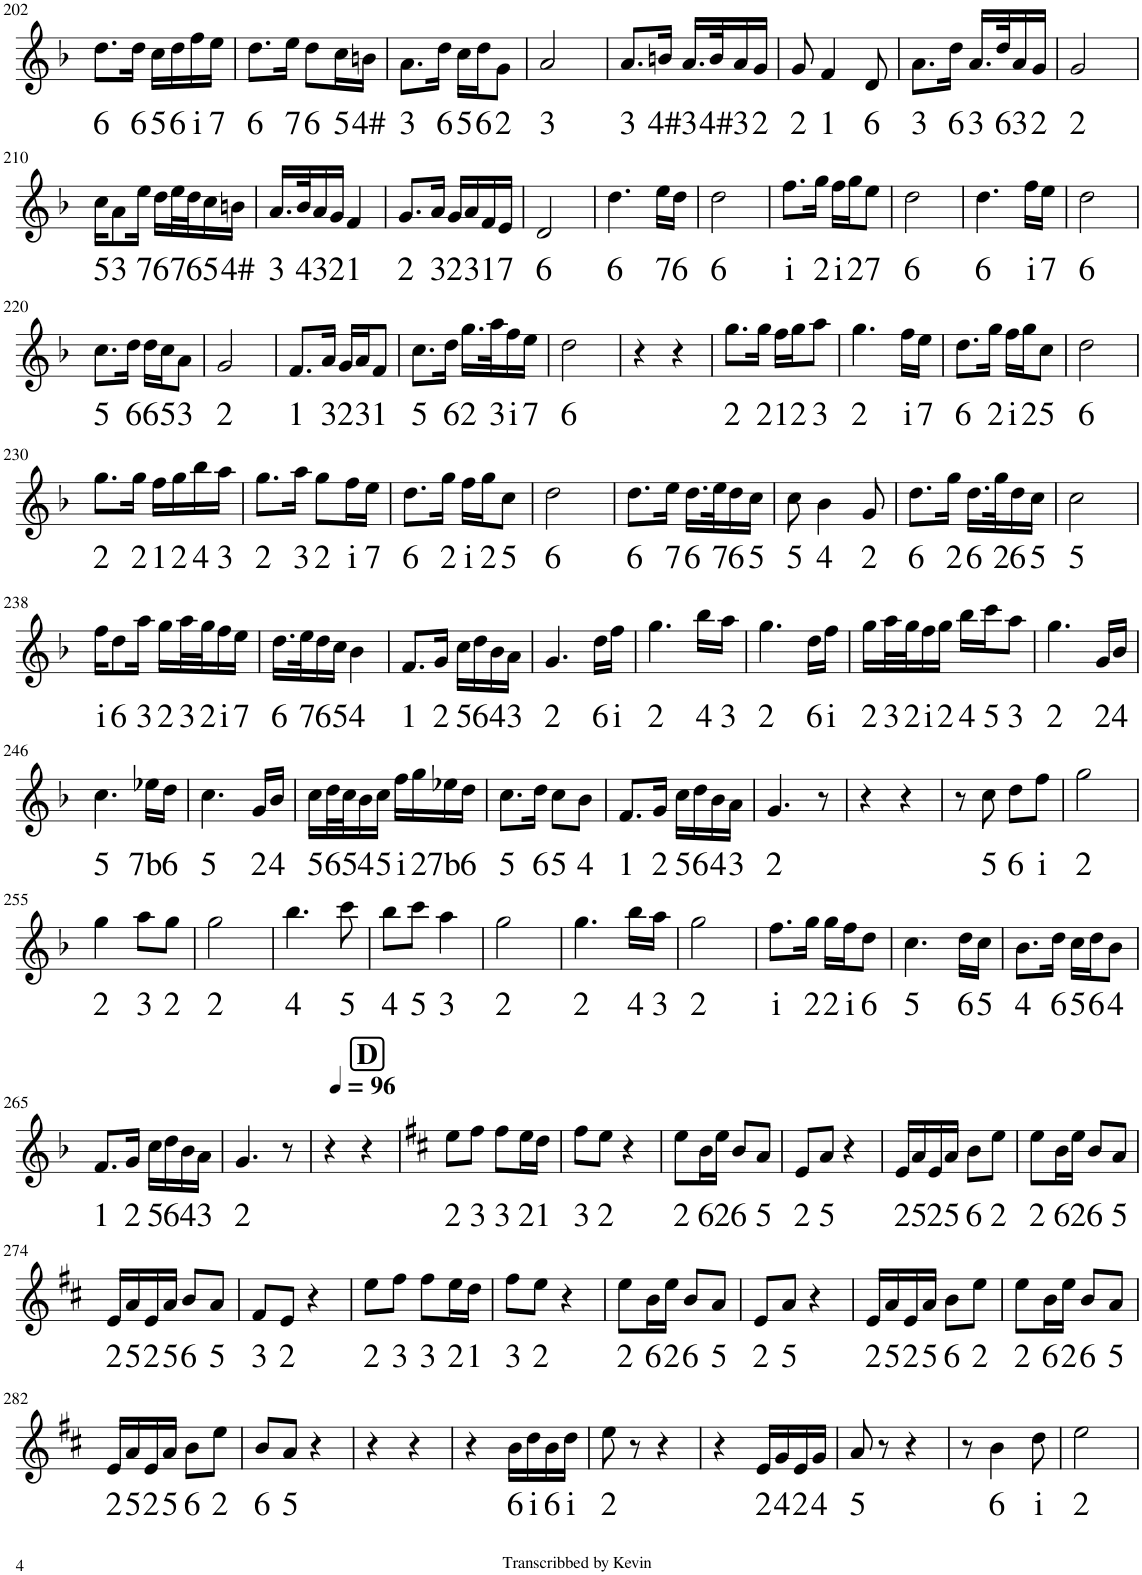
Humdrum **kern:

**kern	**text
*part1	*part1
*staff1	*staff1
*I"小提琴	*
!!LO:PB:g=z
*clefG2	*
*k[b-]	*
*M2/4	*
=202	=202
!	!LO:LY:b
8.dd\L	6
!	!LO:LY:b
16dd\Jk	6
!	!LO:LY:b
16cc\LL	5
!	!LO:LY:b
16dd\	6
!	!LO:LY:b
16ff\	i
!	!LO:LY:b
16ee\JJ	7
=203	=203
!	!LO:LY:b
8.dd\L	6
!	!LO:LY:b
16ee\Jk	7
!	!LO:LY:b
8dd\L	6
!	!LO:LY:b
16cc\L	5
!	!LO:LY:b
16bn\JJ	4#
=204	=204
!	!LO:LY:b
8.a\L	3
!	!LO:LY:b
16dd\Jk	6
!	!LO:LY:b
16cc\LL	5
!	!LO:LY:b
16dd\J	6
!	!LO:LY:b
8g\J	2
=205	=205
!	!LO:LY:b
2a/	3
=206	=206
!	!LO:LY:b
8.a/L	3
!	!LO:LY:b
16bn/Jk	4#
!	!LO:LY:b
16.a/LL	3
!	!LO:LY:b
32b/K	4#
!	!LO:LY:b
16a/	3
!	!LO:LY:b
16g/JJ	2
=207	=207
!	!LO:LY:b
8g/	2
!	!LO:LY:b
4f/	1
!	!LO:LY:b
8d/	6
=208	=208
!	!LO:LY:b
8.a\L	3
!	!LO:LY:b
16dd\Jk	6
!	!LO:LY:b
16.a/LL	3
!	!LO:LY:b
32dd/K	6
!	!LO:LY:b
16a/	3
!	!LO:LY:b
16g/JJ	2
=209	=209
!	!LO:LY:b
2g/	2
!!LO:LB:g=z
=210	=210
!	!LO:LY:b
16cc\KL	5
!	!LO:LY:b
8a\	3
!	!LO:LY:b
16ee\Jk	7
!	!LO:LY:b
16dd\LL	6
!	!LO:LY:b
32ee\L	7
!	!LO:LY:b
32dd\J	6
!	!LO:LY:b
16cc\	5
!	!LO:LY:b
16bn\JJ	4#
=211	=211
!	!LO:LY:b
16.a/LL	3
!	!LO:LY:b
32b-/K	4
!	!LO:LY:b
16a/	3
!	!LO:LY:b
16g/JJ	2
!	!LO:LY:b
4f/	1
=212	=212
!	!LO:LY:b
8.g/L	2
!	!LO:LY:b
16a/Jk	3
!	!LO:LY:b
16g/LL	2
!	!LO:LY:b
16a/	3
!	!LO:LY:b
16f/	1
!	!LO:LY:b
16e/JJ	7
=213	=213
!	!LO:LY:b
2d/	6
=214	=214
!	!LO:LY:b
4.dd\	6
!	!LO:LY:b
16ee\LL	7
!	!LO:LY:b
16dd\JJ	6
=215	=215
!	!LO:LY:b
2dd\	6
=216	=216
!	!LO:LY:b
8.ff\L	i
!	!LO:LY:b
16gg\Jk	2
!	!LO:LY:b
16ff\LL	i
!	!LO:LY:b
16gg\J	2
!	!LO:LY:b
8ee\J	7
=217	=217
!	!LO:LY:b
2dd\	6
=218	=218
!	!LO:LY:b
4.dd\	6
!	!LO:LY:b
16ff\LL	i
!	!LO:LY:b
16ee\JJ	7
=219	=219
!	!LO:LY:b
2dd\	6
!!LO:LB:g=z
=220	=220
!	!LO:LY:b
8.cc\L	5
!	!LO:LY:b
16dd\Jk	6
!	!LO:LY:b
16dd\LL	6
!	!LO:LY:b
16cc\J	5
!	!LO:LY:b
8a\J	3
=221	=221
!	!LO:LY:b
2g/	2
=222	=222
!	!LO:LY:b
8.f/L	1
!	!LO:LY:b
16a/Jk	3
!	!LO:LY:b
16g/LL	2
!	!LO:LY:b
16a/J	3
!	!LO:LY:b
8f/J	1
=223	=223
!	!LO:LY:b
8.cc\L	5
!	!LO:LY:b
16dd\Jk	6
!	!LO:LY:b
16.gg\LL	2
!	!LO:LY:b
32aa\K	3
!	!LO:LY:b
16ff\	i
!	!LO:LY:b
16ee\JJ	7
=224	=224
!	!LO:LY:b
2dd\	6
=225	=225
4r	.
4r	.
=226	=226
!	!LO:LY:b
8.gg\L	2
!	!LO:LY:b
16gg\Jk	2
!	!LO:LY:b
16ff\LL	1
!	!LO:LY:b
16gg\J	2
!	!LO:LY:b
8aa\J	3
=227	=227
!	!LO:LY:b
4.gg\	2
!	!LO:LY:b
16ff\LL	i
!	!LO:LY:b
16ee\JJ	7
=228	=228
!	!LO:LY:b
8.dd\L	6
!	!LO:LY:b
16gg\Jk	2
!	!LO:LY:b
16ff\LL	i
!	!LO:LY:b
16gg\J	2
!	!LO:LY:b
8cc\J	5
=229	=229
!	!LO:LY:b
2dd\	6
!!LO:LB:g=z
=230	=230
!	!LO:LY:b
8.gg\L	2
!	!LO:LY:b
16gg\Jk	2
!	!LO:LY:b
16ff\LL	1
!	!LO:LY:b
16gg\	2
!	!LO:LY:b
16bb-\	4
!	!LO:LY:b
16aa\JJ	3
=231	=231
!	!LO:LY:b
8.gg\L	2
!	!LO:LY:b
16aa\Jk	3
!	!LO:LY:b
8gg\L	2
!	!LO:LY:b
16ff\L	i
!	!LO:LY:b
16ee\JJ	7
=232	=232
!	!LO:LY:b
8.dd\L	6
!	!LO:LY:b
16gg\Jk	2
!	!LO:LY:b
16ff\LL	i
!	!LO:LY:b
16gg\J	2
!	!LO:LY:b
8cc\J	5
=233	=233
!	!LO:LY:b
2dd\	6
=234	=234
!	!LO:LY:b
8.dd\L	6
!	!LO:LY:b
16ee\Jk	7
!	!LO:LY:b
16.dd\LL	6
!	!LO:LY:b
32ee\K	7
!	!LO:LY:b
16dd\	6
!	!LO:LY:b
16cc\JJ	5
=235	=235
!	!LO:LY:b
8cc\	5
!	!LO:LY:b
4b-\	4
!	!LO:LY:b
8g/	2
=236	=236
!	!LO:LY:b
8.dd\L	6
!	!LO:LY:b
16gg\Jk	2
!	!LO:LY:b
16.dd\LL	6
!	!LO:LY:b
32gg\K	2
!	!LO:LY:b
16dd\	6
!	!LO:LY:b
16cc\JJ	5
=237	=237
!	!LO:LY:b
2cc\	5
!!LO:LB:g=z
=238	=238
!	!LO:LY:b
16ff\KL	i
!	!LO:LY:b
8dd\	6
!	!LO:LY:b
16aa\Jk	3
!	!LO:LY:b
16gg\LL	2
!	!LO:LY:b
32aa\L	3
!	!LO:LY:b
32gg\J	2
!	!LO:LY:b
16ff\	i
!	!LO:LY:b
16ee\JJ	7
=239	=239
!	!LO:LY:b
16.dd\LL	6
!	!LO:LY:b
32ee\K	7
!	!LO:LY:b
16dd\	6
!	!LO:LY:b
16cc\JJ	5
!	!LO:LY:b
4b-\	4
=240	=240
!	!LO:LY:b
8.f/L	1
!	!LO:LY:b
16g/Jk	2
!	!LO:LY:b
16cc\LL	5
!	!LO:LY:b
16dd\	6
!	!LO:LY:b
16b-\	4
!	!LO:LY:b
16a\JJ	3
=241	=241
!	!LO:LY:b
4.g/	2
!	!LO:LY:b
16dd\LL	6
!	!LO:LY:b
16ff\JJ	i
=242	=242
!	!LO:LY:b
4.gg\	2
!	!LO:LY:b
16bb-\LL	4
!	!LO:LY:b
16aa\JJ	3
=243	=243
!	!LO:LY:b
4.gg\	2
!	!LO:LY:b
16dd\LL	6
!	!LO:LY:b
16ff\JJ	i
=244	=244
!	!LO:LY:b
16gg\LL	2
!	!LO:LY:b
32aa\L	3
!	!LO:LY:b
32gg\J	2
!	!LO:LY:b
16ff\	i
!	!LO:LY:b
16gg\JJ	2
!	!LO:LY:b
16bb-\LL	4
!	!LO:LY:b
16ccc\J	5
!	!LO:LY:b
8aa\J	3
=245	=245
!	!LO:LY:b
4.gg\	2
!	!LO:LY:b
16g/LL	2
!	!LO:LY:b
16b-/JJ	4
!!LO:LB:g=z
=246	=246
!	!LO:LY:b
4.cc\	5
!	!LO:LY:b
16ee-X\LL	7b
!	!LO:LY:b
16dd\JJ	6
=247	=247
!	!LO:LY:b
4.cc\	5
!	!LO:LY:b
16g/LL	2
!	!LO:LY:b
16b-/JJ	4
=248	=248
!	!LO:LY:b
16cc\LL	5
!	!LO:LY:b
32dd\L	6
!	!LO:LY:b
32cc\J	5
!	!LO:LY:b
16b-\	4
!	!LO:LY:b
16cc\JJ	5
!	!LO:LY:b
16ff\LL	i
!	!LO:LY:b
16gg\	2
!	!LO:LY:b
16ee-X\	7b
!	!LO:LY:b
16dd\JJ	6
=249	=249
!	!LO:LY:b
8.cc\L	5
!	!LO:LY:b
16dd\Jk	6
!	!LO:LY:b
8cc\L	5
!	!LO:LY:b
8b-\J	4
=250	=250
!	!LO:LY:b
8.f/L	1
!	!LO:LY:b
16g/Jk	2
!	!LO:LY:b
16cc\LL	5
!	!LO:LY:b
16dd\	6
!	!LO:LY:b
16b-\	4
!	!LO:LY:b
16a\JJ	3
=251	=251
!	!LO:LY:b
4.g/	2
8r	.
=252	=252
4r	.
4r	.
=253	=253
8r	.
!	!LO:LY:b
8cc\	5
!	!LO:LY:b
8dd\L	6
!	!LO:LY:b
8ff\J	i
=254	=254
!	!LO:LY:b
2gg\	2
!!LO:LB:g=z
=255	=255
!	!LO:LY:b
4gg\	2
!	!LO:LY:b
8aa\L	3
!	!LO:LY:b
8gg\J	2
=256	=256
!	!LO:LY:b
2gg\	2
=257	=257
!	!LO:LY:b
4.bb-\	4
!	!LO:LY:b
8ccc\	5
=258	=258
!	!LO:LY:b
8bb-\L	4
!	!LO:LY:b
8ccc\J	5
!	!LO:LY:b
4aa\	3
=259	=259
!	!LO:LY:b
2gg\	2
=260	=260
!	!LO:LY:b
4.gg\	2
!	!LO:LY:b
16bb-\LL	4
!	!LO:LY:b
16aa\JJ	3
=261	=261
!	!LO:LY:b
2gg\	2
=262	=262
!	!LO:LY:b
8.ff\L	i
!	!LO:LY:b
16gg\Jk	2
!	!LO:LY:b
16gg\LL	2
!	!LO:LY:b
16ff\J	i
!	!LO:LY:b
8dd\J	6
=263	=263
!	!LO:LY:b
4.cc\	5
!	!LO:LY:b
16dd\LL	6
!	!LO:LY:b
16cc\JJ	5
=264	=264
!	!LO:LY:b
8.b-\L	4
!	!LO:LY:b
16dd\Jk	6
!	!LO:LY:b
16cc\LL	5
!	!LO:LY:b
16dd\J	6
!	!LO:LY:b
8b-\J	4
!!LO:LB:g=z
=265	=265
!	!LO:LY:b
8.f/L	1
!	!LO:LY:b
16g/Jk	2
!	!LO:LY:b
16cc\LL	5
!	!LO:LY:b
16dd\	6
!	!LO:LY:b
16b-\	4
!	!LO:LY:b
16a\JJ	3
=266	=266
!	!LO:LY:b
4.g/	2
8r	.
=267	=267
4r	.
4r	.
=268	=268
!!LO:REH:place=s1:a:B:cj:fs=14:t=D
*k[f#c#]	*
*MM96	*
!	!LO:LY:b
8ee\L	2
!	!LO:LY:b
8ff#\J	3
!	!LO:LY:b
8ff#\L	3
!	!LO:LY:b
16ee\L	2
!	!LO:LY:b
16dd\JJ	1
=269	=269
!	!LO:LY:b
8ff#\L	3
!	!LO:LY:b
8ee\J	2
4r	.
=270	=270
!	!LO:LY:b
8ee\L	2
!	!LO:LY:b
16b\L	6
!	!LO:LY:b
16ee\JJ	2
!	!LO:LY:b
8b/L	6
!	!LO:LY:b
8a/J	5
=271	=271
!	!LO:LY:b
8e/L	2
!	!LO:LY:b
8a/J	5
4r	.
=272	=272
!	!LO:LY:b
16e/LL	2
!	!LO:LY:b
16a/	5
!	!LO:LY:b
16e/	2
!	!LO:LY:b
16a/JJ	5
!	!LO:LY:b
8b\L	6
!	!LO:LY:b
8ee\J	2
=273	=273
!	!LO:LY:b
8ee\L	2
!	!LO:LY:b
16b\L	6
!	!LO:LY:b
16ee\JJ	2
!	!LO:LY:b
8b/L	6
!	!LO:LY:b
8a/J	5
!!LO:LB:g=z
=274	=274
!	!LO:LY:b
16e/LL	2
!	!LO:LY:b
16a/	5
!	!LO:LY:b
16e/	2
!	!LO:LY:b
16a/JJ	5
!	!LO:LY:b
8b/L	6
!	!LO:LY:b
8a/J	5
=275	=275
!	!LO:LY:b
8f#/L	3
!	!LO:LY:b
8e/J	2
4r	.
=276	=276
!	!LO:LY:b
8ee\L	2
!	!LO:LY:b
8ff#\J	3
!	!LO:LY:b
8ff#\L	3
!	!LO:LY:b
16ee\L	2
!	!LO:LY:b
16dd\JJ	1
=277	=277
!	!LO:LY:b
8ff#\L	3
!	!LO:LY:b
8ee\J	2
4r	.
=278	=278
!	!LO:LY:b
8ee\L	2
!	!LO:LY:b
16b\L	6
!	!LO:LY:b
16ee\JJ	2
!	!LO:LY:b
8b/L	6
!	!LO:LY:b
8a/J	5
=279	=279
!	!LO:LY:b
8e/L	2
!	!LO:LY:b
8a/J	5
4r	.
=280	=280
!	!LO:LY:b
16e/LL	2
!	!LO:LY:b
16a/	5
!	!LO:LY:b
16e/	2
!	!LO:LY:b
16a/JJ	5
!	!LO:LY:b
8b\L	6
!	!LO:LY:b
8ee\J	2
=281	=281
!	!LO:LY:b
8ee\L	2
!	!LO:LY:b
16b\L	6
!	!LO:LY:b
16ee\JJ	2
!	!LO:LY:b
8b/L	6
!	!LO:LY:b
8a/J	5
!!LO:LB:g=z
=282	=282
!	!LO:LY:b
16e/LL	2
!	!LO:LY:b
16a/	5
!	!LO:LY:b
16e/	2
!	!LO:LY:b
16a/JJ	5
!	!LO:LY:b
8b\L	6
!	!LO:LY:b
8ee\J	2
=283	=283
!	!LO:LY:b
8b/L	6
!	!LO:LY:b
8a/J	5
4r	.
=284	=284
4r	.
4r	.
=285	=285
4r	.
!	!LO:LY:b
16b\LL	6
!	!LO:LY:b
16dd\	i
!	!LO:LY:b
16b\	6
!	!LO:LY:b
16dd\JJ	i
=286	=286
!	!LO:LY:b
8ee\	2
8r	.
4r	.
=287	=287
4r	.
!	!LO:LY:b
16e/LL	2
!	!LO:LY:b
16g/	4
!	!LO:LY:b
16e/	2
!	!LO:LY:b
16g/JJ	4
=288	=288
!	!LO:LY:b
8a/	5
8r	.
4r	.
=289	=289
8r	.
!	!LO:LY:b
4b\	6
!	!LO:LY:b
8dd\	i
=290	=290
!	!LO:LY:b
2ee\	2
=	=
*-	*-
